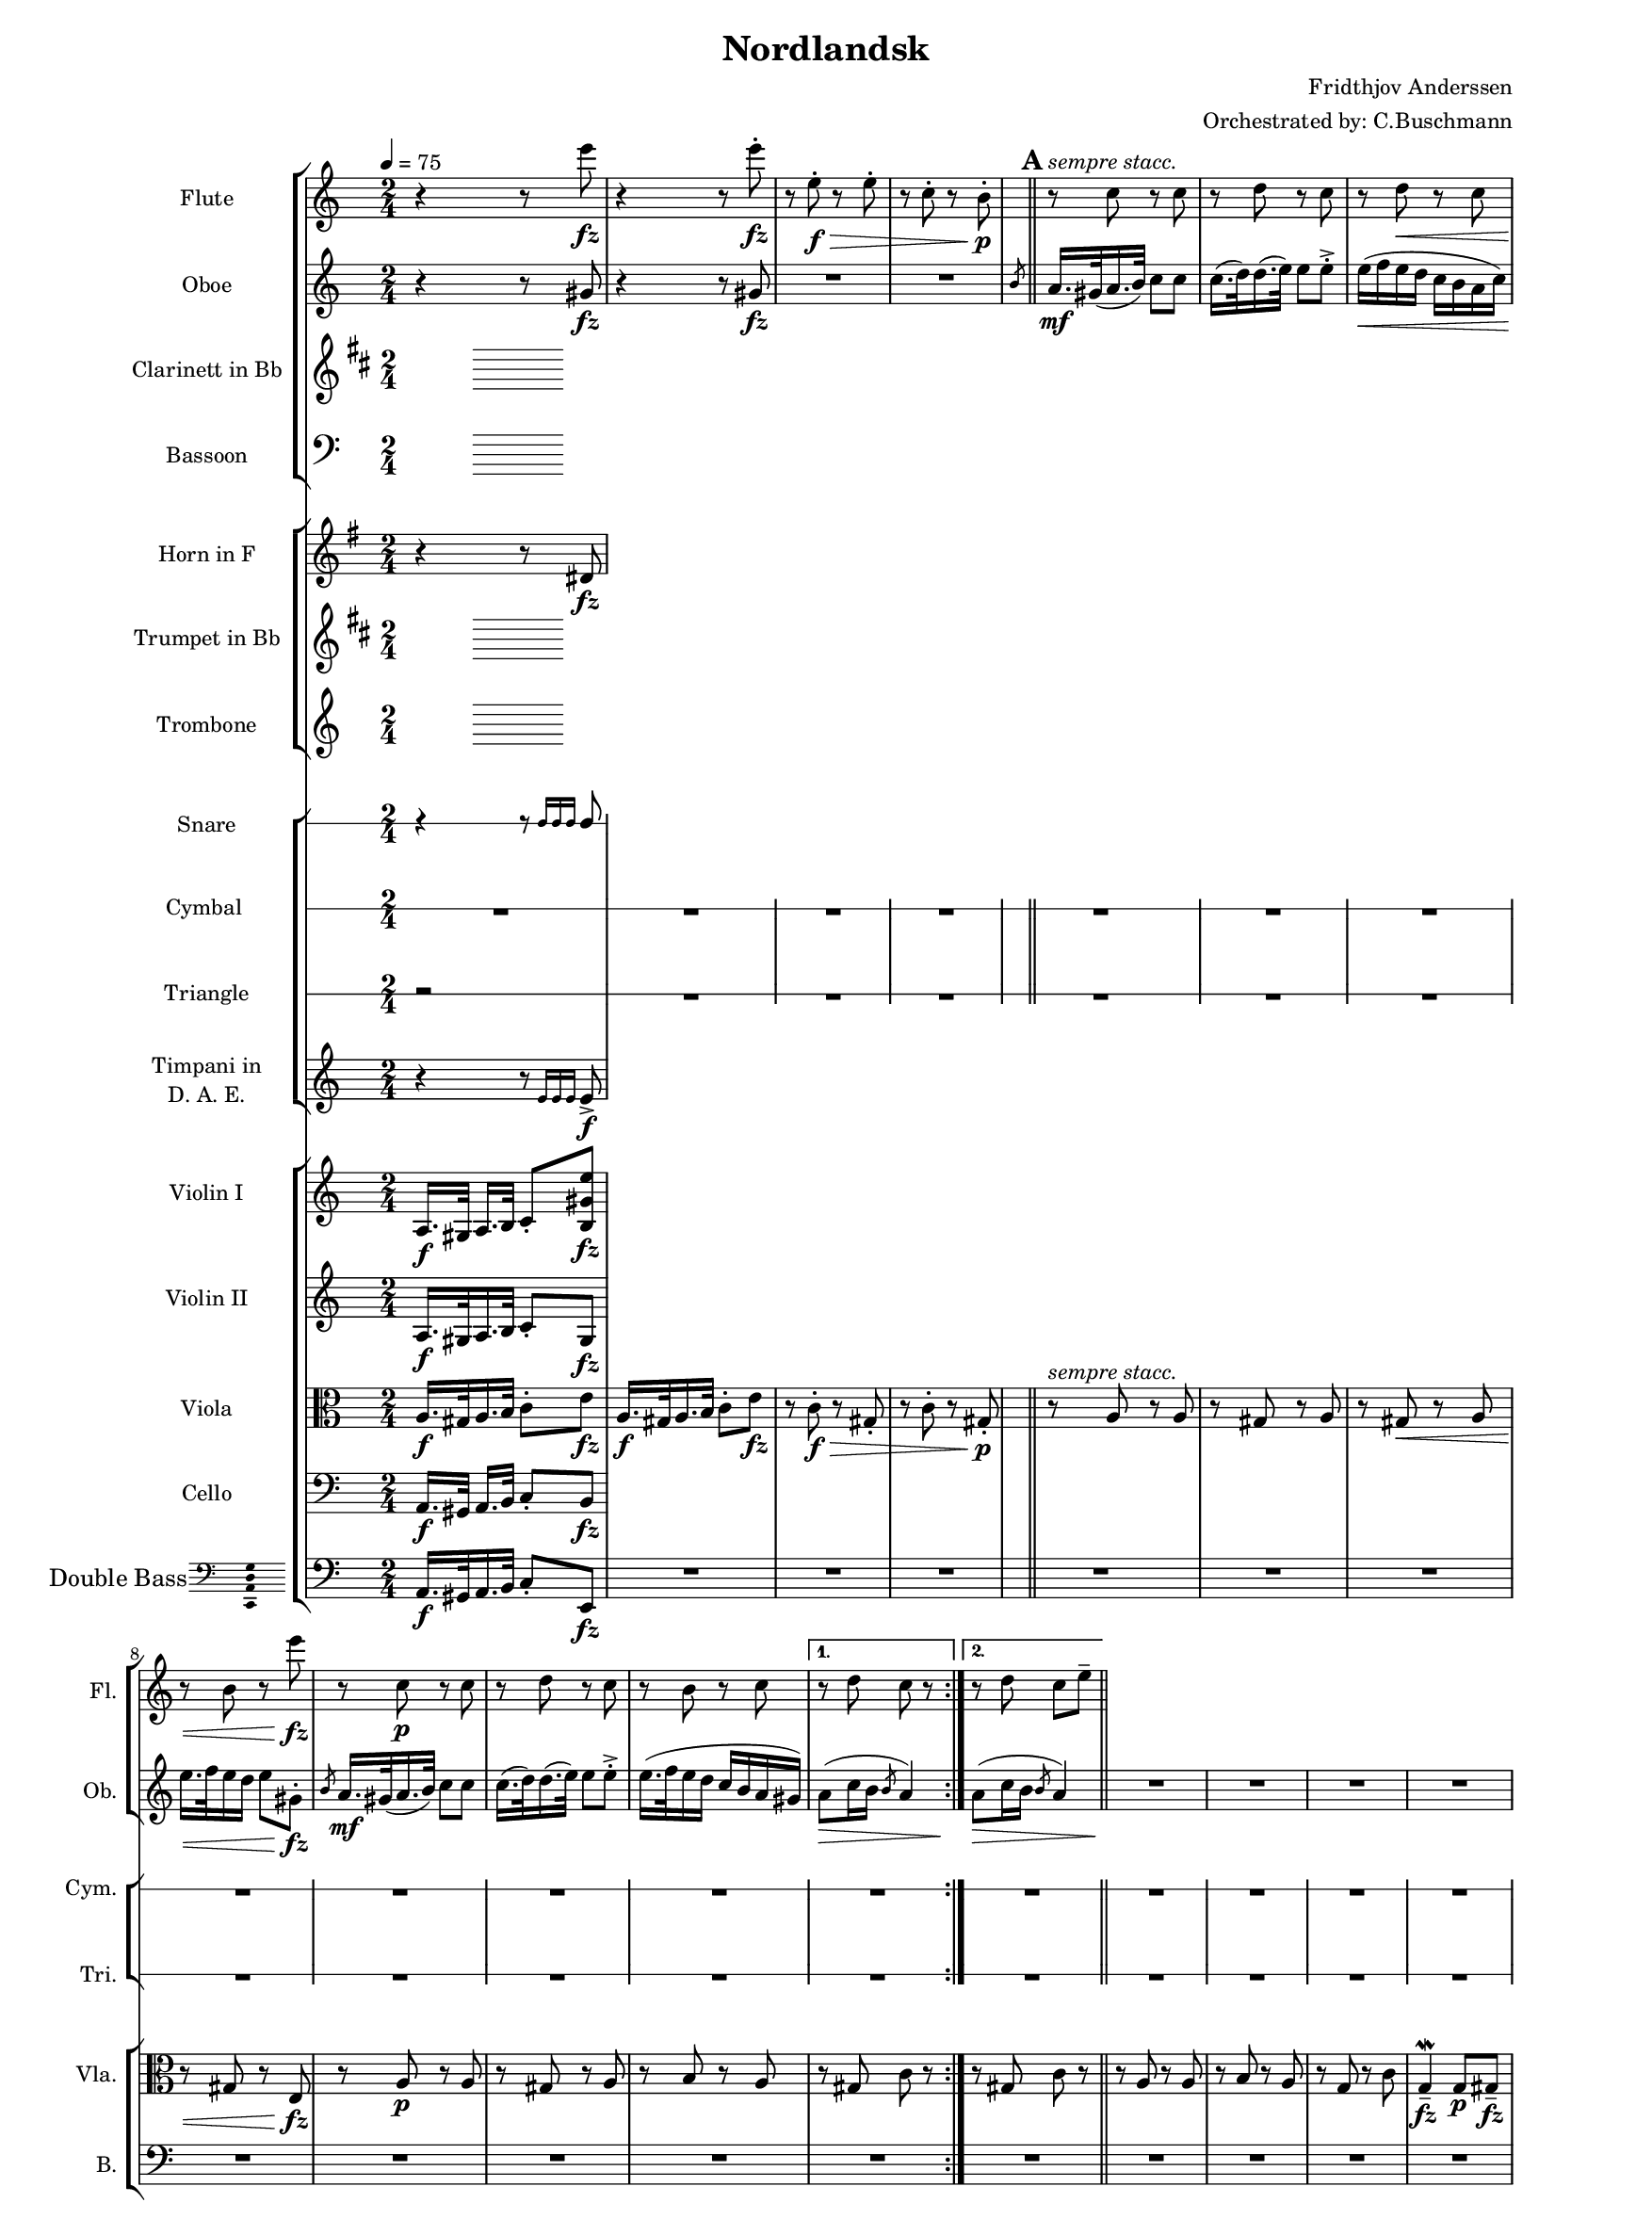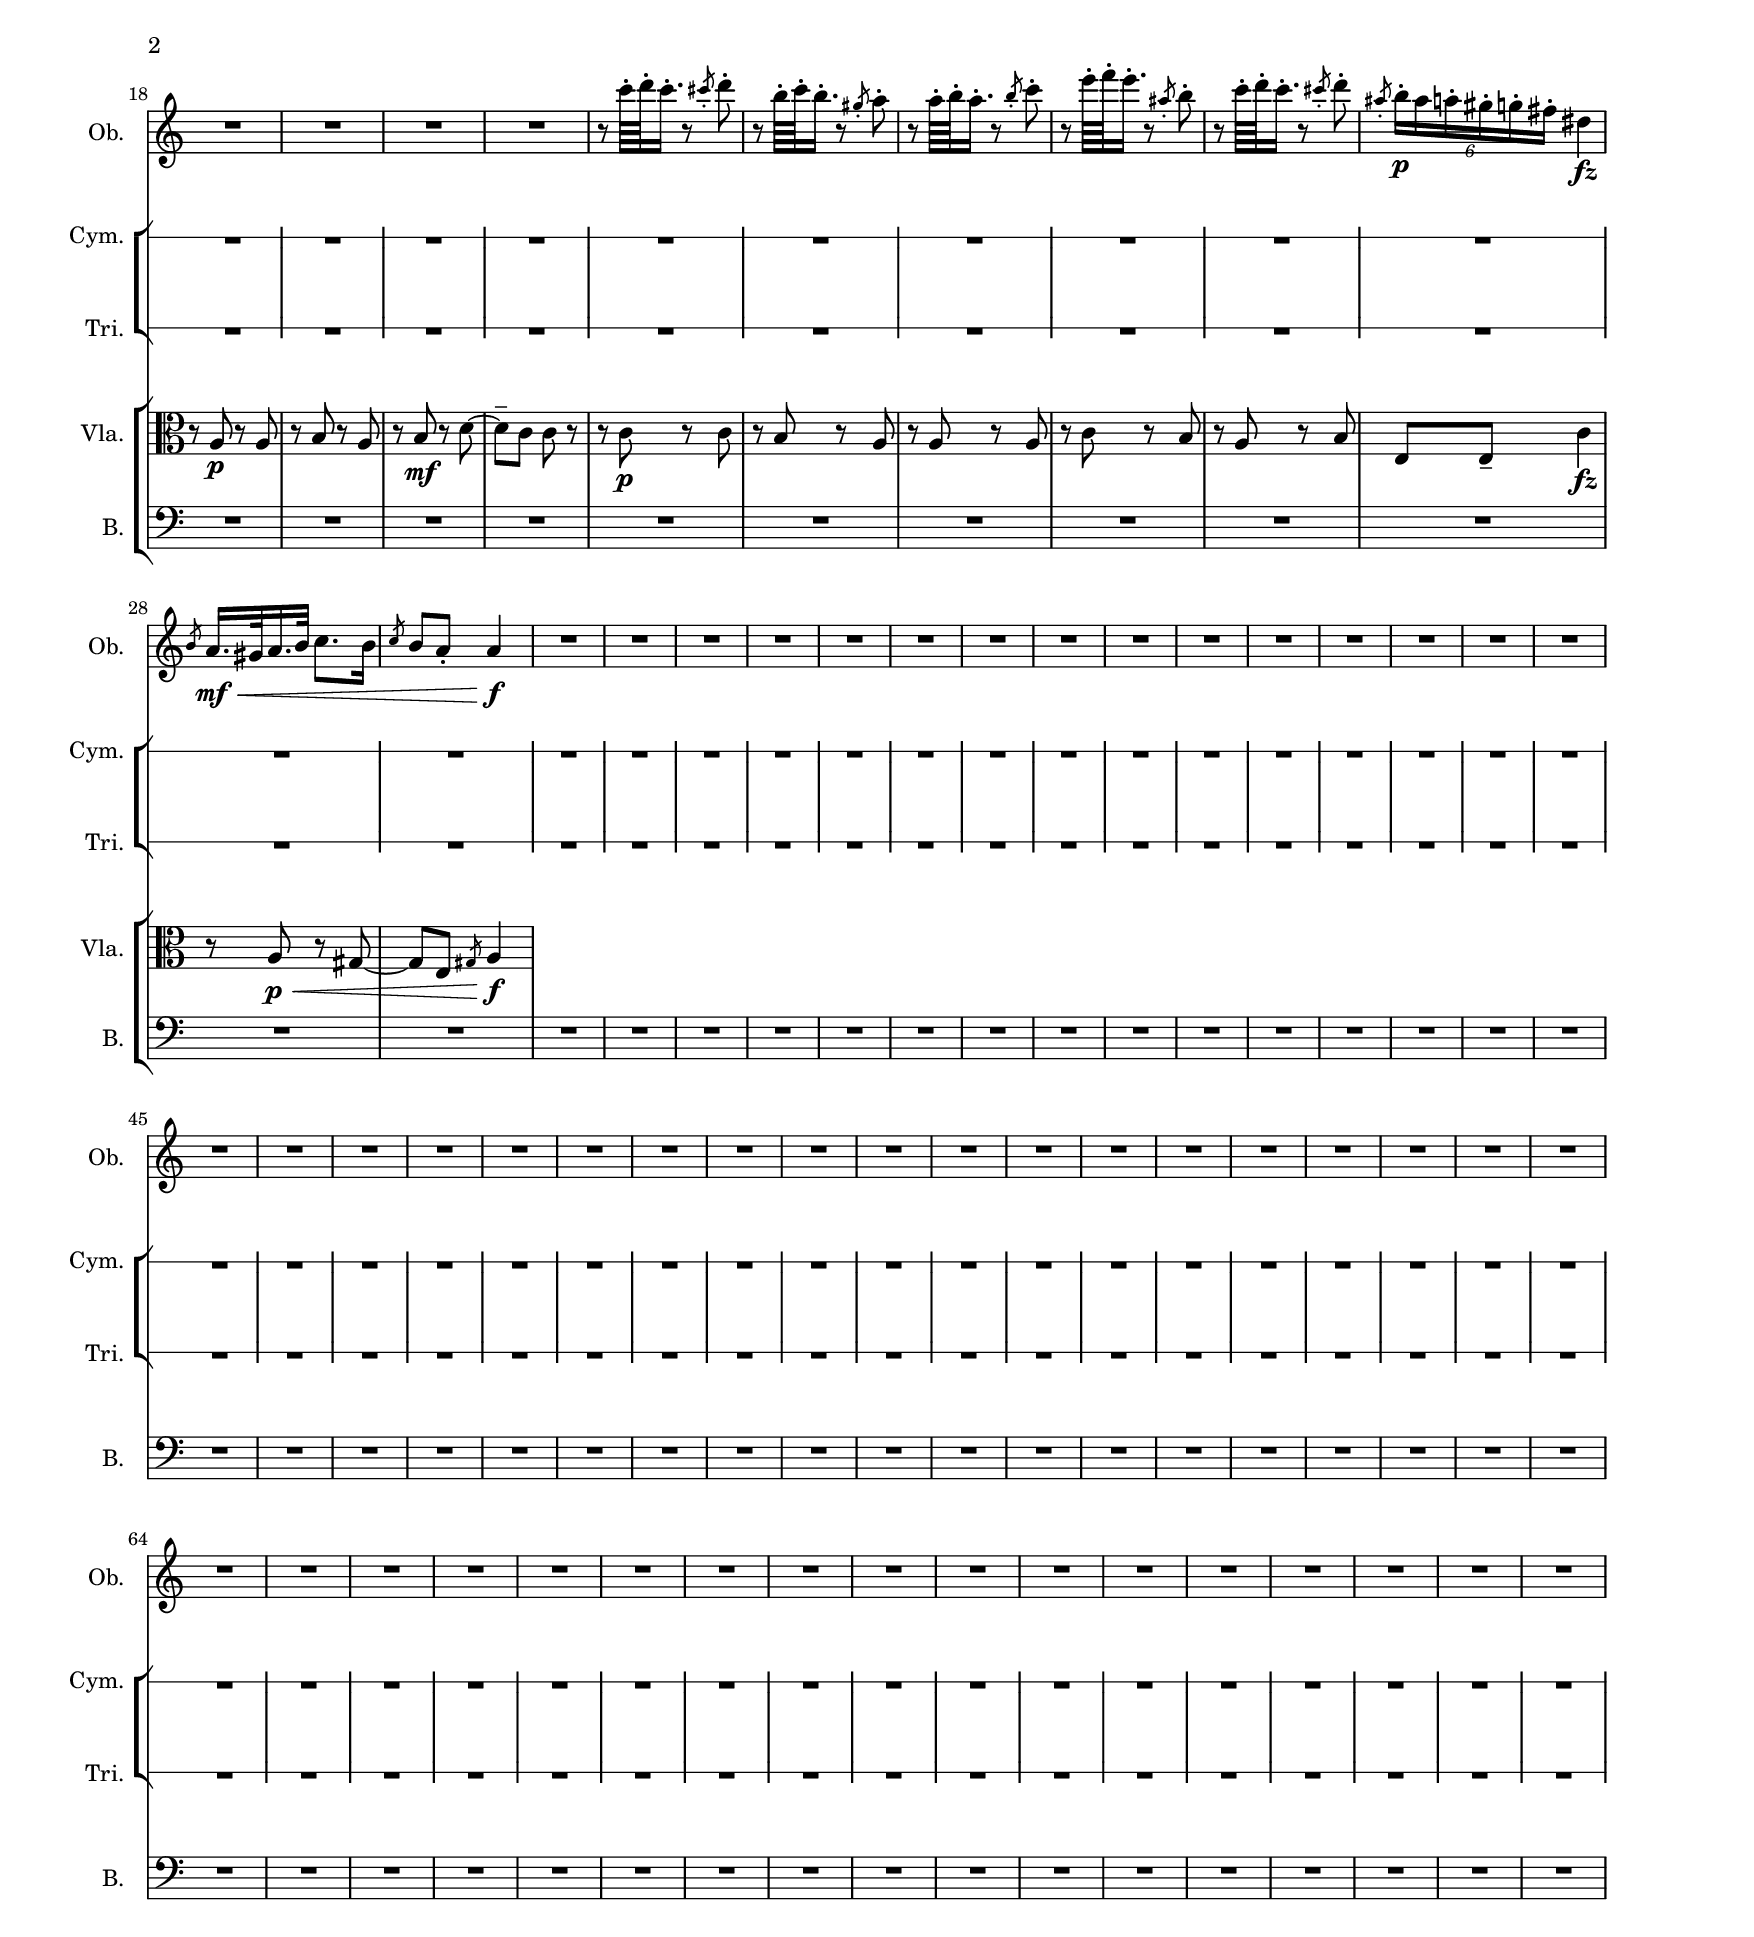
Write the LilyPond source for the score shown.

%% Nordlandsk Partitur
\version "2.19.36"

%% Nordlandsk
%% bratsj

bratsj = \relative c' {
  \clef C
  a16.\f gis32 a16. b32 c8-. e\fz | %1
  a,16.\f gis32 a16. b32 c8-. e\fz | %2
  r8 c-.\f\> r gis-. | %3
  r c-. r gis-.\p | %4

  \repeat volta 2 {
    r8^\markup { \italic{ sempre stacc. } }  a r a | %5
    r gis r a | %6
    r gis\< r a | %7
    r gis r e\fz | %8
    r a\p r a | %9
    r gis r a | %10
    r b r a | }%11
  \alternative {
    {r gis c r | } %12
    {r gis c r \bar "||" | }%13
  }
  r8 a r a |%14
  r b r a |%15
  r g r c |%16
  g4--\mordent\fz g8\p gis--\fz |%17
  r8 a\p r a |%18
  r b r a |%19
  r b\mf r d~ |%20
  d-- c c r |%21
  r c\p r c |%22
  r b r a |%23
  r a r a |%24
  r c r b |%25
  r a r b |%26
  e, e-- c'4\fz |%27
  r8 a\p\< r gis~ |%28
  gis e \slashedGrace {gis8} a4\f |%29


}

%% Nordlandsk
%% celli

celli = \relative c {
  \clef F
    a16.[\f gis32] a16. b32 c8-. b\fz | %1

}

%% Nordlandsk
%% cymbal

cymbal = \drummode {
  \clef percussion
  R2 |%m1
R2*79

}

%% Nordlandsk
%% fagott

fagott = \relative c' {
  \clef F

}

%% Nordlandsk
%% fiolin 1

fiolinEn = \relative c' {
  \clef G
  %\slashedGrace{b8}
    a16.[\f gis32] a16. b32 c8-. < b gis' e' >\fz | %1


}

%% Nordlandsk
%% fiolin 2

fiolinTo = \relative c' {
   \clef G
    a16.\f gis32 a16. b32 c8-. gis\fz | %1



}

%% Nordlandsk
%% fløyte

fløyte = \relative c'' {
  \repeat volta 2{
 r4 r8 e'\fz |%1
 r4 r8 e-.\fz |%2
 r e,-.\f\> r e-. |%3
 r c-. r b-.\p \bar"||" |%4
 \mark \default
 r8^\markup { \italic {sempre stacc.}} c r c |%5
 r d r c |%6
 r d\< r c |%7
 r b r e'\fz |%8
 r c,\p r c |%9
 r d r c |%10
 r b r c |%11
  }
 \alternative{
   { r8 d c r }
   { r d c e-- }
 }
 
  }

%% Nordlandsk
%% horn i F

horn = \relative c'' {
  r4 r8 gis\fz

}

%% Nordlandsk
%% Klarinett Bb

klarinett = \relative c' {

}

%% Nordlandsk
%% kontrabass

kontrabass = \relative c {
\clef F
    a16.\f gis32 a16. b32 c8-. e,\fz | %1
R2*79

}

%% Nordlandsk
%% obo

obo = \relative c'' {
  r4 r8 gis\fz |%1
  r4 r8 gis\fz |
  R2*2


  % 5
  \slashedGrace b8 a16.\mf gis32( a16. b32) c8 c |
  c16.( d 32) d16.( e32) e8 e->-. |
  e16(\< f e d c b a c) |
  e16. f32 e16 d e8 gis,-.\fz |
  \slashedGrace b8 a16.\mf gis32( a16. b32) c8 c |
  c16.( d 32) d16.( e32) e8 e->-. |
  e16.( f32 e16 d c b a gis) |
  % Alternative 1
  <<
    {a8( c16 b \slashedGrace b8 a4) |}
    {s4...\> s32\! |}
  >>
  % Alternative 2
  <<
    {a8( c16 b \slashedGrace b8 a4) |}
    {s4...\> s32\! |}
  >>

  % 14
  R2*8

  % 22
  r8 c'64-. d-. c16.-. r8 \slashedGrace cis-. d-. |
  r8 b64-. c-. b16.-. r8 \slashedGrace gis-. a-. |
  r8 a64-. b-. a16.-. r8 \slashedGrace b-. c-. |
  r8 e64-. f-. e16.-. r8 \slashedGrace ais,-. b-. |
  r8 c64-. d-. c16.-. r8 \slashedGrace cis-. d-. |
  \slashedGrace ais8-. \tuplet 6/4 4 {
    b16-.\p ais a-. gis-. g-. fis-.
  } dis4\fz |
  \slashedGrace b8 a16.\mf\< gis32 a16. b32 c8. b16 |
  \slashedGrace c8 b a-. a4\f |

  %30
  R2*51
}

%% Nordlandsk
%% pauke d a e

pauke = \relative c' {
  \clef G
  r4 r8 \grace{ e16 e e } e8->\f |%m1

}

%% Nordlandsk
%% skarptromme

skarptromme = \relative c' {
  \clef percussion
  r4 r8 \grace { b16 b b } b8 | %1

}

%% Nordlandsk
%% triangel

triangel = \relative c' {
  \clef percussion
  r2 |%m1
R2*79

}

%% Nordlandsk
%% trombone

trombone = \relative c' {

}

%% Nordlandsk
%% Trompet Bb

trompet = \relative c' {

}



\header {
  title = "Nordlandsk"
  composer = "Fridthjov Anderssen"
  arranger = "Orchestrated by: C.Buschmann"
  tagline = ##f
}

\paper{
  #(set-paper-size "a3")
  top-margin = 15\mm
  left-margin = 25\mm
  right-margin = 25\mm
  bottom-margin = 15\mm
  indent = 3\cm
}

\layout{

}

global = {
  \tempo 4 = 75
  \key a \minor
  \time 2/4
  \set Score.markFormatter = #format-mark-box-barnumbers

}

kontrabassNavn =  \markup {
  \raise #5.5
  \score {
    \new Staff \with {
      \remove "Time_signature_engraver"
      fontSize = #-3
      \override StaffSymbol.staff-space = #(magstep -3)
    } {
      \set Staff.instrumentName = \markup \large "Double Bass"
      \clef bass \cadenzaOn
      \override Stem.transparent = ##t
      < c, a, d g >4 s8 \bar ""
    }
    \layout {
      ragged-right = ##t
      indent = 1\cm
    }
  }
  \hspace #.5
}

\score{
  <<
    \new StaffGroup<<
      \new Staff \with {
        instrumentName = #"Flute"
        shortInstrumentName = #"Fl. "
      }
      {
        \global \fløyte
      }
      \new Staff \with {

        instrumentName = #"Oboe"
        shortInstrumentName = #"Ob. "
      }
      {
        \global \obo
      }
      \new Staff \with {
        instrumentName = #"Clarinett in Bb"
        shortInstrumentName = #"Cl. "
      }
      {
        \transpose bes c { \global \klarinett }
      }
      \new Staff \with {
        instrumentName = "Bassoon"
        shortInstrumentName = #"Bn. "
      }
      {
        \global \fagott
      }
    >>
    \new StaffGroup <<
      \new Staff \with {
        instrumentName = "Horn in F"
        shortInstrumentName = #"Hn. "
      }
      {
        \transpose f c { \global \horn }
      }
      \new Staff \with {
        instrumentName = "Trumpet in Bb"
        shortInstrumentName = #"Tpt. "
      }
      {
        \transpose bes c { \global \trompet }
      }
      \new Staff \with {
        instrumentName = "Trombone"
        shortInstrumentName = #"Tbn. "
      }
      {
        \global \trombone
      }
    >>
    \new StaffGroup<<
      \new RhythmicStaff  \with {
        instrumentName = "Snare"
        shortInstrumentName = #"Sn-d. "
      }
      {
        \global \skarptromme
      }
      \new RhythmicStaff  \with {
        instrumentName = "Cymbal "
        shortInstrumentName = #"Cym. "

      }
      {
        \global \cymbal
      }
      \new RhythmicStaff  \with {
        instrumentName = "Triangle"
        shortInstrumentName = #"Tri. "
      }
      {
        \global \triangel
      }

      \new Staff  \with {
        instrumentName = \markup {\center-column { "Timpani in" \line { D. A. E. }}}
        shortInstrumentName = #"Tmp. "
      }
      {
        \global \pauke
      }
    >>
    \new StaffGroup <<
      \new Staff \with {
        instrumentName = "Violin I"
        shortInstrumentName = #"Vln I. "
      }
      {
        \global \fiolinEn
      }
      \new Staff \with {
        instrumentName = "Violin II"
        shortInstrumentName = #"Vln II. "
      }
      {
        \global \fiolinTo
      }
      \new Staff \with {
        instrumentName = "Viola"
        shortInstrumentName = #"Vla. "
      }
      {
        \global \bratsj
      }
      \new Staff \with {
        instrumentName = "Cello"
        shortInstrumentName = #"Clo. "
      }
      {
        \global \celli
      }
      \new Staff \with {
        instrumentName = \kontrabassNavn
        shortInstrumentName = #"B. "
      }
      {
        \global \kontrabass
      }
    >>
  >>
}
